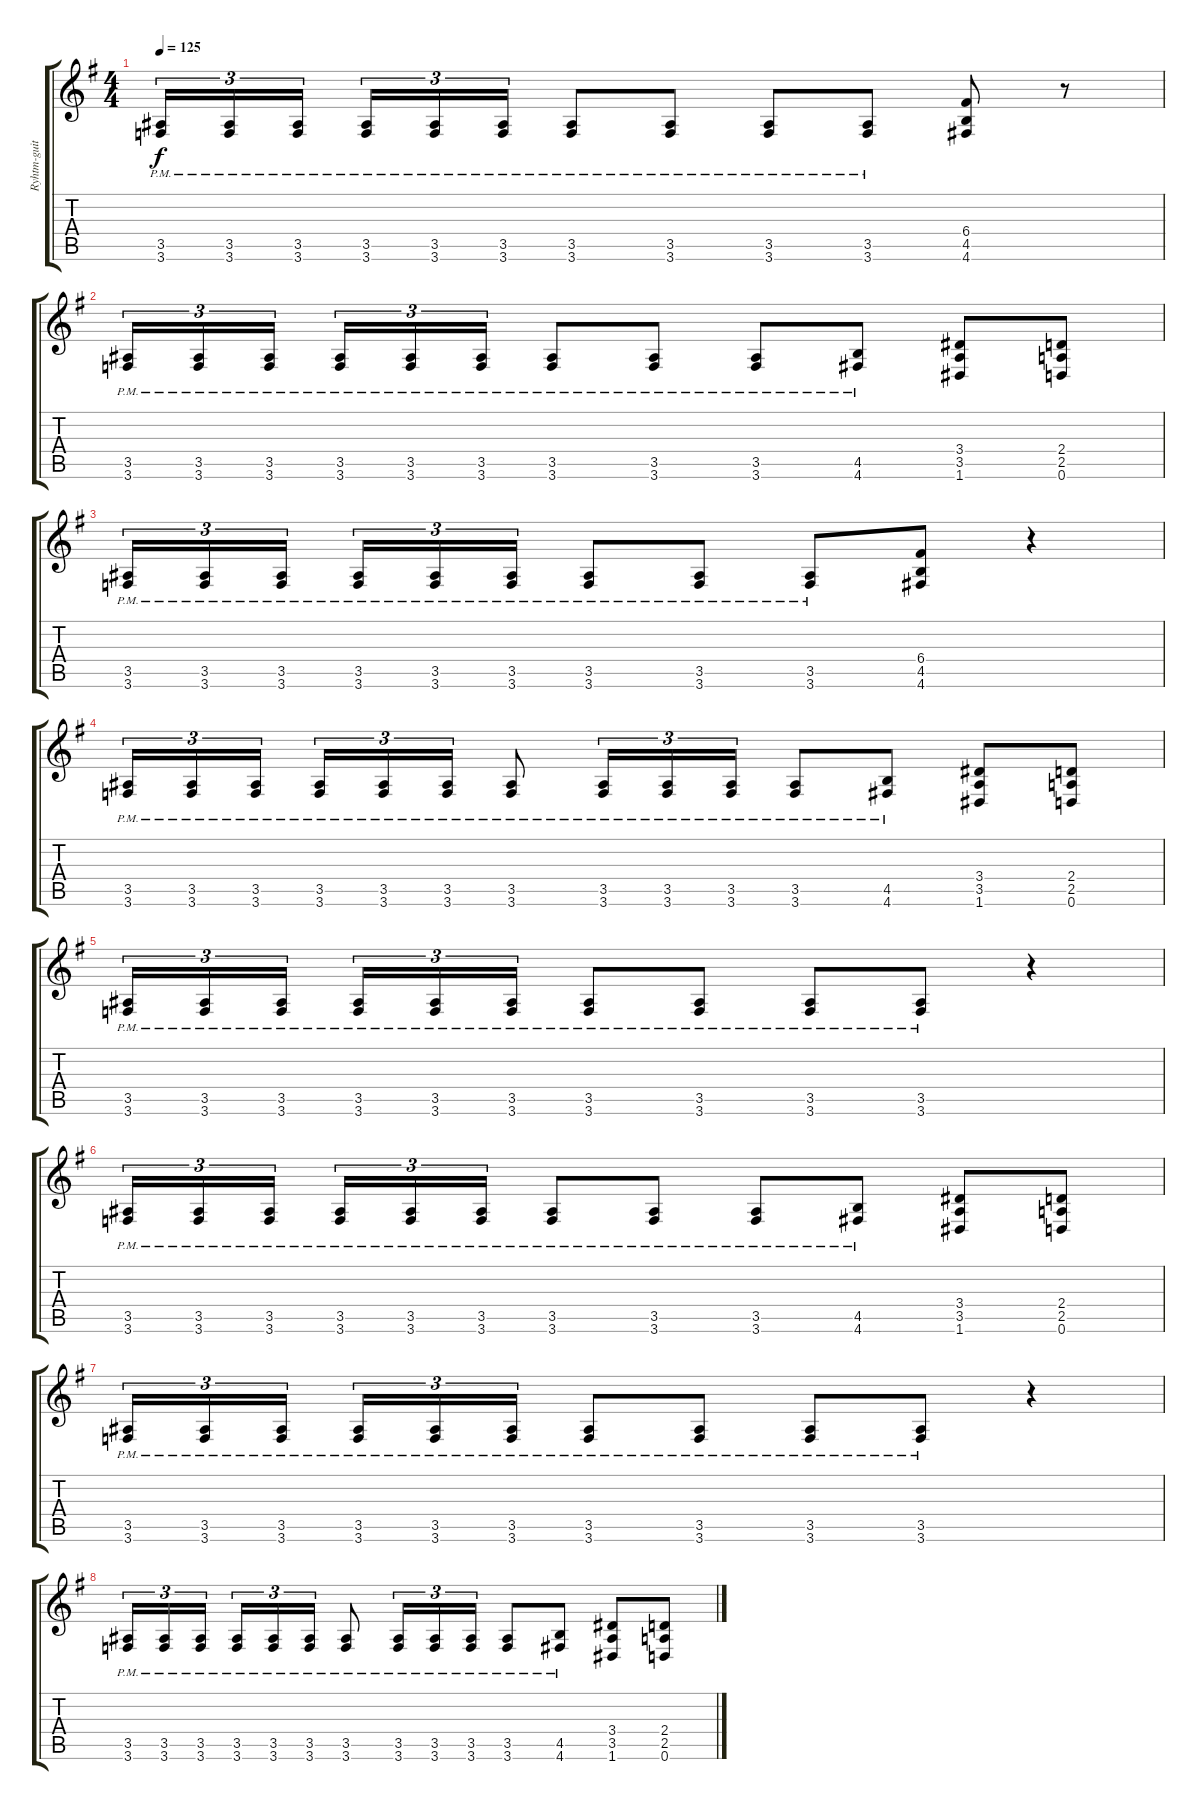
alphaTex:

\track ("Ryhtm-guitars - Silenoz" "Ryhtm-guit") {instrument distortionguitar}
\staff {score tabs}
\tuning (D4 A3 F3 C3 G2 D2) {hide}
\ts (4 4)
\tempo 125
\clef g2
\ks g
(3.5{pm} 3.6{pm}).16{tu (3 2) dy f} (3.5{pm} 3.6{pm}).16{tu (3 2)} (3.5{pm} 3.6{pm}).16{tu (3 2)} (3.5{pm} 3.6{pm}).16{tu (3 2)} (3.5{pm} 3.6{pm}).16{tu (3 2)} (3.5{pm} 3.6{pm}).16{tu (3 2)} (3.5{pm} 3.6{pm}).8 (3.5{pm} 3.6{pm}).8 (3.5{pm} 3.6{pm}).8 (3.5{pm} 3.6{pm}).8 (6.4 4.5 4.6).8 r.8 |
(3.5{pm} 3.6{pm}).16{tu (3 2)} (3.5{pm} 3.6{pm}).16{tu (3 2)} (3.5{pm} 3.6{pm}).16{tu (3 2)} (3.5{pm} 3.6{pm}).16{tu (3 2)} (3.5{pm} 3.6{pm}).16{tu (3 2)} (3.5{pm} 3.6{pm}).16{tu (3 2)} (3.5{pm} 3.6{pm}).8 (3.5{pm} 3.6{pm}).8 (3.5{pm} 3.6{pm}).8 (4.5{pm} 4.6{pm}).8 (3.4 3.5 1.6).8 (2.4 2.5 0.6).8 |
(3.5{pm} 3.6{pm}).16{tu (3 2)} (3.5{pm} 3.6{pm}).16{tu (3 2)} (3.5{pm} 3.6{pm}).16{tu (3 2)} (3.5{pm} 3.6{pm}).16{tu (3 2)} (3.5{pm} 3.6{pm}).16{tu (3 2)} (3.5{pm} 3.6{pm}).16{tu (3 2)} (3.5{pm} 3.6{pm}).8 (3.5{pm} 3.6{pm}).8 (3.5{pm} 3.6{pm}).8 (6.4 4.5 4.6).8 r.4 |
(3.5{pm} 3.6{pm}).16{tu (3 2)} (3.5{pm} 3.6{pm}).16{tu (3 2)} (3.5{pm} 3.6{pm}).16{tu (3 2)} (3.5{pm} 3.6{pm}).16{tu (3 2)} (3.5{pm} 3.6{pm}).16{tu (3 2)} (3.5{pm} 3.6{pm}).16{tu (3 2)} (3.5{pm} 3.6{pm}).8 (3.5{pm} 3.6{pm}).16{tu (3 2)} (3.5{pm} 3.6{pm}).16{tu (3 2)} (3.5{pm} 3.6{pm}).16{tu (3 2)} (3.5{pm} 3.6{pm}).8 (4.5{pm} 4.6{pm}).8 (3.4 3.5 1.6).8 (2.4 2.5 0.6).8 |
(3.5{pm} 3.6{pm}).16{tu (3 2)} (3.5{pm} 3.6{pm}).16{tu (3 2)} (3.5{pm} 3.6{pm}).16{tu (3 2)} (3.5{pm} 3.6{pm}).16{tu (3 2)} (3.5{pm} 3.6{pm}).16{tu (3 2)} (3.5{pm} 3.6{pm}).16{tu (3 2)} (3.5{pm} 3.6{pm}).8 (3.5{pm} 3.6{pm}).8 (3.5{pm} 3.6{pm}).8 (3.5{pm} 3.6{pm}).8 r.4 |
(3.5{pm} 3.6{pm}).16{tu (3 2)} (3.5{pm} 3.6{pm}).16{tu (3 2)} (3.5{pm} 3.6{pm}).16{tu (3 2)} (3.5{pm} 3.6{pm}).16{tu (3 2)} (3.5{pm} 3.6{pm}).16{tu (3 2)} (3.5{pm} 3.6{pm}).16{tu (3 2)} (3.5{pm} 3.6{pm}).8 (3.5{pm} 3.6{pm}).8 (3.5{pm} 3.6{pm}).8 (4.5{pm} 4.6{pm}).8 (3.4 3.5 1.6).8 (2.4 2.5 0.6).8 |
(3.5{pm} 3.6{pm}).16{tu (3 2)} (3.5{pm} 3.6{pm}).16{tu (3 2)} (3.5{pm} 3.6{pm}).16{tu (3 2)} (3.5{pm} 3.6{pm}).16{tu (3 2)} (3.5{pm} 3.6{pm}).16{tu (3 2)} (3.5{pm} 3.6{pm}).16{tu (3 2)} (3.5{pm} 3.6{pm}).8 (3.5{pm} 3.6{pm}).8 (3.5{pm} 3.6{pm}).8 (3.5{pm} 3.6{pm}).8 r.4 |
(3.5{pm} 3.6{pm}).16{tu (3 2)} (3.5{pm} 3.6{pm}).16{tu (3 2)} (3.5{pm} 3.6{pm}).16{tu (3 2)} (3.5{pm} 3.6{pm}).16{tu (3 2)} (3.5{pm} 3.6{pm}).16{tu (3 2)} (3.5{pm} 3.6{pm}).16{tu (3 2)} (3.5{pm} 3.6{pm}).8 (3.5{pm} 3.6{pm}).16{tu (3 2)} (3.5{pm} 3.6{pm}).16{tu (3 2)} (3.5{pm} 3.6{pm}).16{tu (3 2)} (3.5{pm} 3.6{pm}).8 (4.5{pm} 4.6{pm}).8 (3.4 3.5 1.6).8 (2.4 2.5 0.6).8
